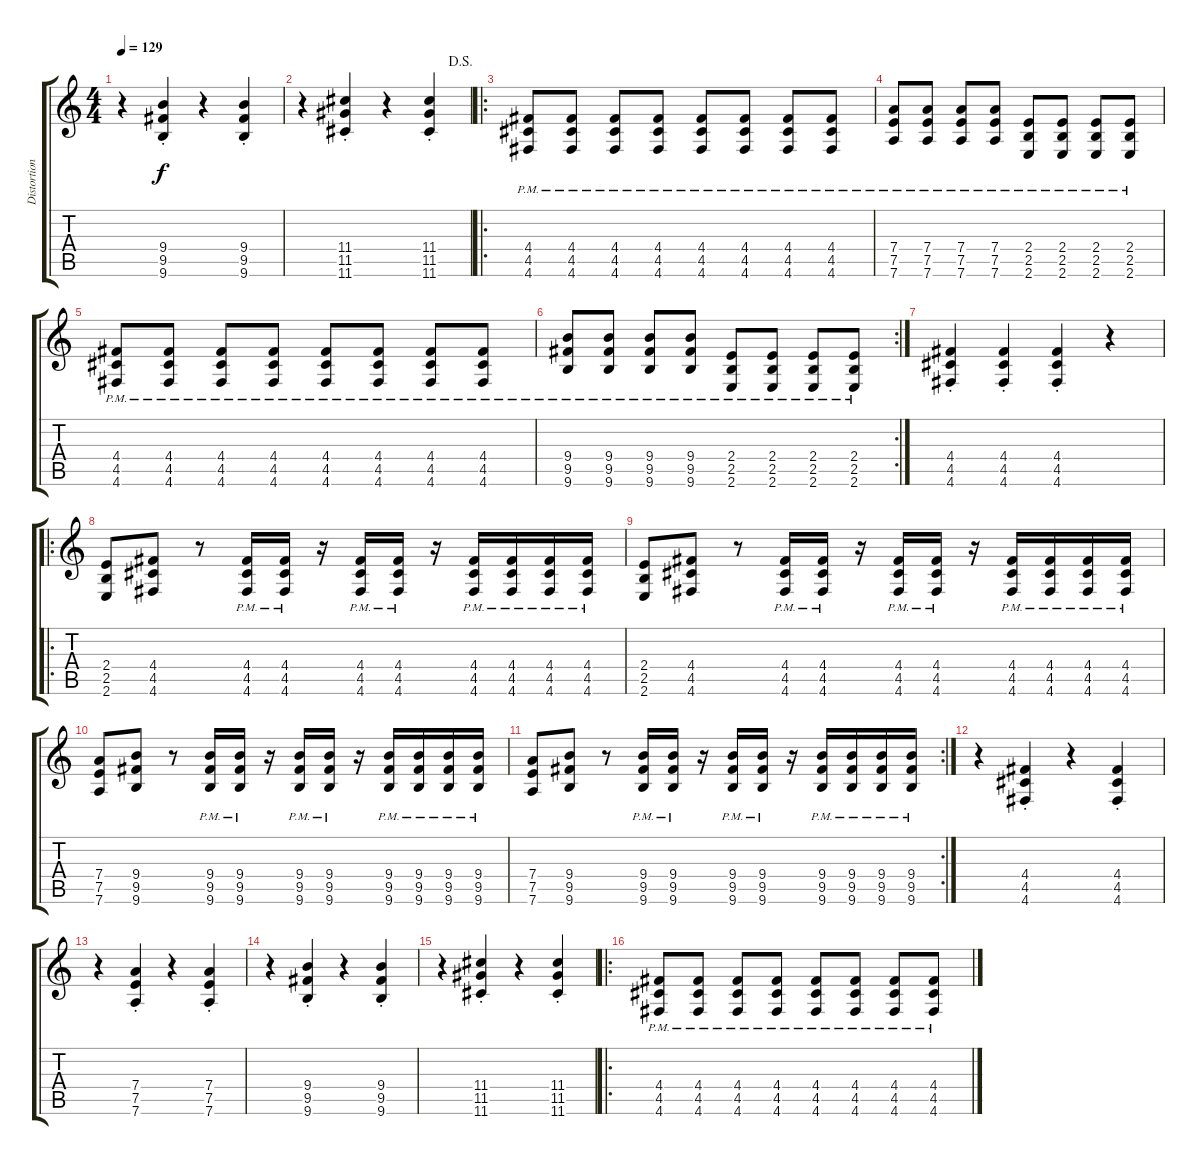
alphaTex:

\track ("Distortion" "Distortion") {instrument distortionguitar}
\staff {score tabs}
\tuning (E4 B3 G3 D3 A2 D2) {hide}
\ts (4 4)
\tempo 129
\clef g2
\ks c
r.4{dy f} (9.4{st} 9.5{st} 9.6{st}).4 r.4 (9.4{st} 9.5{st} 9.6{st}).4 |
\jump dalsegno
r.4 (11.4{st} 11.5{st} 11.6{st}).4 r.4 (11.4{st} 11.5{st} 11.6{st}).4 |
\ro
(4.4{pm} 4.5{pm} 4.6{pm}).8 (4.4{pm} 4.5{pm} 4.6{pm}).8 (4.4{pm} 4.5{pm} 4.6{pm}).8 (4.4{pm} 4.5{pm} 4.6{pm}).8 (4.4{pm} 4.5{pm} 4.6{pm}).8 (4.4{pm} 4.5{pm} 4.6{pm}).8 (4.4{pm} 4.5{pm} 4.6{pm}).8 (4.4{pm} 4.5{pm} 4.6{pm}).8 |
(7.4{pm} 7.5{pm} 7.6{pm}).8 (7.4{pm} 7.5{pm} 7.6{pm}).8 (7.4{pm} 7.5{pm} 7.6{pm}).8 (7.4{pm} 7.5{pm} 7.6{pm}).8 (2.4{pm} 2.5{pm} 2.6{pm}).8 (2.4{pm} 2.5{pm} 2.6{pm}).8 (2.4{pm} 2.5{pm} 2.6{pm}).8 (2.4{pm} 2.5{pm} 2.6{pm}).8 |
(4.4{pm} 4.5{pm} 4.6{pm}).8 (4.4{pm} 4.5{pm} 4.6{pm}).8 (4.4{pm} 4.5{pm} 4.6{pm}).8 (4.4{pm} 4.5{pm} 4.6{pm}).8 (4.4{pm} 4.5{pm} 4.6{pm}).8 (4.4{pm} 4.5{pm} 4.6{pm}).8 (4.4{pm} 4.5{pm} 4.6{pm}).8 (4.4{pm} 4.5{pm} 4.6{pm}).8 |
\rc 2
(9.4{pm} 9.5{pm} 9.6{pm}).8 (9.4{pm} 9.5{pm} 9.6{pm}).8 (9.4{pm} 9.5{pm} 9.6{pm}).8 (9.4{pm} 9.5{pm} 9.6{pm}).8 (2.4{pm} 2.5{pm} 2.6{pm}).8 (2.4{pm} 2.5{pm} 2.6{pm}).8 (2.4{pm} 2.5{pm} 2.6{pm}).8 (2.4{pm} 2.5{pm} 2.6{pm}).8 |
(4.4{st} 4.5{st} 4.6{st}).4 (4.4{st} 4.5{st} 4.6{st}).4 (4.4{st} 4.5{st} 4.6{st}).4 r.4 |
\ro
(2.4 2.5 2.6).8 (4.4 4.5 4.6).8 r.8 (4.4{pm} 4.5{pm} 4.6{pm}).16 (4.4{pm} 4.5{pm} 4.6{pm}).16 r.16 (4.4{pm} 4.5{pm} 4.6{pm}).16 (4.4{pm} 4.5{pm} 4.6{pm}).16 r.16 (4.4{pm} 4.5{pm} 4.6{pm}).16 (4.4{pm} 4.5{pm} 4.6{pm}).16 (4.4{pm} 4.5{pm} 4.6{pm}).16 (4.4{pm} 4.5{pm} 4.6{pm}).16 |
(2.4 2.5 2.6).8 (4.4 4.5 4.6).8 r.8 (4.4{pm} 4.5{pm} 4.6{pm}).16 (4.4{pm} 4.5{pm} 4.6{pm}).16 r.16 (4.4{pm} 4.5{pm} 4.6{pm}).16 (4.4{pm} 4.5{pm} 4.6{pm}).16 r.16 (4.4{pm} 4.5{pm} 4.6{pm}).16 (4.4{pm} 4.5{pm} 4.6{pm}).16 (4.4{pm} 4.5{pm} 4.6{pm}).16 (4.4{pm} 4.5{pm} 4.6{pm}).16 |
(7.4 7.5 7.6).8 (9.4 9.5 9.6).8 r.8 (9.4{pm} 9.5{pm} 9.6{pm}).16 (9.4{pm} 9.5{pm} 9.6{pm}).16 r.16 (9.4{pm} 9.5{pm} 9.6{pm}).16 (9.4{pm} 9.5{pm} 9.6{pm}).16 r.16 (9.4{pm} 9.5{pm} 9.6{pm}).16 (9.4{pm} 9.5{pm} 9.6{pm}).16 (9.4{pm} 9.5{pm} 9.6{pm}).16 (9.4{pm} 9.5{pm} 9.6{pm}).16 |
\rc 2
(7.4 7.5 7.6).8 (9.4 9.5 9.6).8 r.8 (9.4{pm} 9.5{pm} 9.6{pm}).16 (9.4{pm} 9.5{pm} 9.6{pm}).16 r.16 (9.4{pm} 9.5{pm} 9.6{pm}).16 (9.4{pm} 9.5{pm} 9.6{pm}).16 r.16 (9.4{pm} 9.5{pm} 9.6{pm}).16 (9.4{pm} 9.5{pm} 9.6{pm}).16 (9.4{pm} 9.5{pm} 9.6{pm}).16 (9.4{pm} 9.5{pm} 9.6{pm}).16 |
r.4 (4.4{st} 4.5{st} 4.6{st}).4 r.4 (4.4{st} 4.5{st} 4.6{st}).4 |
r.4 (7.4{st} 7.5{st} 7.6{st}).4 r.4 (7.4{st} 7.5{st} 7.6{st}).4 |
r.4 (9.4{st} 9.5{st} 9.6{st}).4 r.4 (9.4{st} 9.5{st} 9.6{st}).4 |
r.4 (11.4{st} 11.5{st} 11.6{st}).4 r.4 (11.4{st} 11.5{st} 11.6{st}).4 |
\ro
(4.4{pm} 4.5{pm} 4.6{pm}).8 (4.4{pm} 4.5{pm} 4.6{pm}).8 (4.4{pm} 4.5{pm} 4.6{pm}).8 (4.4{pm} 4.5{pm} 4.6{pm}).8 (4.4{pm} 4.5{pm} 4.6{pm}).8 (4.4{pm} 4.5{pm} 4.6{pm}).8 (4.4{pm} 4.5{pm} 4.6{pm}).8 (4.4{pm} 4.5{pm} 4.6{pm}).8
